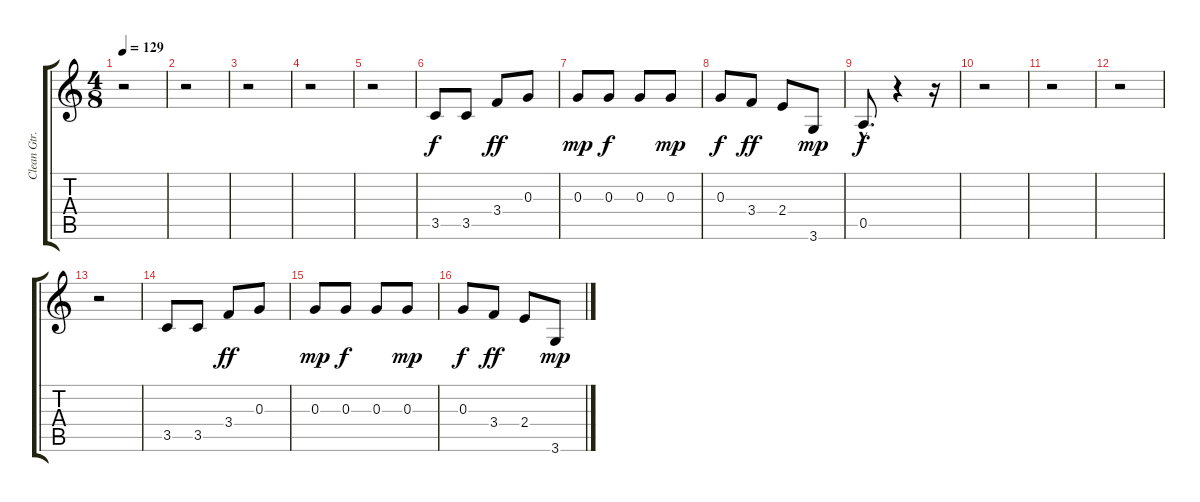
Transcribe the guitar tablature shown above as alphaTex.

\track ("Clean Gtr." "Clean Gtr.") {instrument electricguitarclean}
\staff {score tabs}
\tuning (E4 B3 G3 D3 A2 E2) {hide}
\ts (4 8)
\tempo 129
\clef g2
\ks c
r.2{dy f} |
r.2 |
r.2 |
r.2 |
r.2 |
3.5.8{instrument electricguitarclean} 3.5.8 3.4.8{dy ff} 0.3.8 |
0.3.8{dy mp} 0.3.8{dy f} 0.3.8 0.3.8{dy mp} |
0.3.8{dy f} 3.4.8{dy ff} 2.4.8 3.6.8{dy mp} |
0.5{hac}.8{d dy f} r.4 r.16 |
r.2 |
r.2 |
r.2 |
r.2 |
3.5.8 3.5.8 3.4.8{dy ff} 0.3.8 |
0.3.8{dy mp} 0.3.8{dy f} 0.3.8 0.3.8{dy mp} |
0.3.8{dy f} 3.4.8{dy ff} 2.4.8 3.6.8{dy mp}
